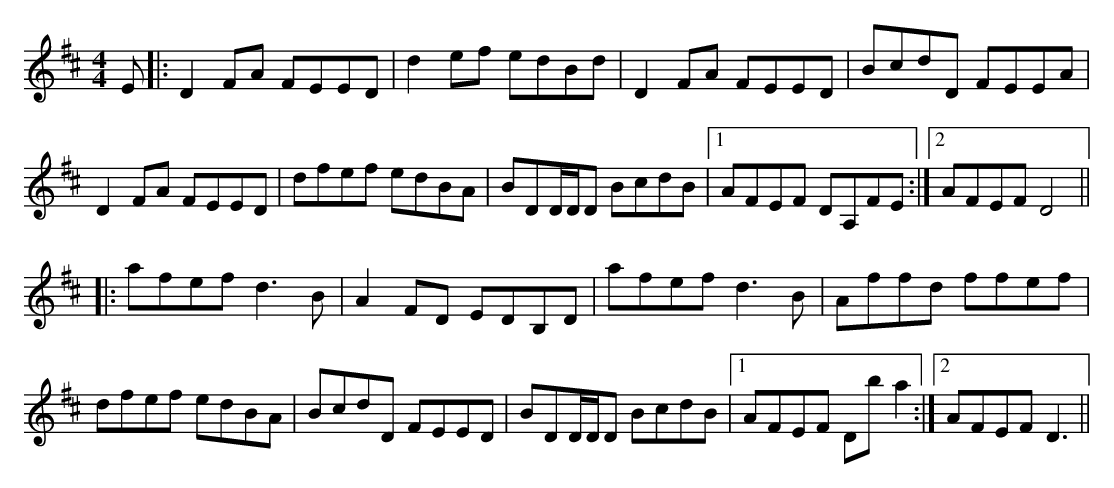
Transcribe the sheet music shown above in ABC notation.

X:1
M:4/4
K:D
E|:D2 FA FEED|d2 ef edBd|D2 FA FEED|BcdD FEEA|
D2 FA FEED|dfef edBA|BDD/D/D BcdB|1 AFEF DA,FE:|2 AFEF D4||
|:afef d3 B|A2 FD EDB,D|afef d3 B|Affd ffef|
dfef edBA|BcdD FEED|BDD/D/D BcdB|1 AFEF Db a2:|2 AFEF D3||
